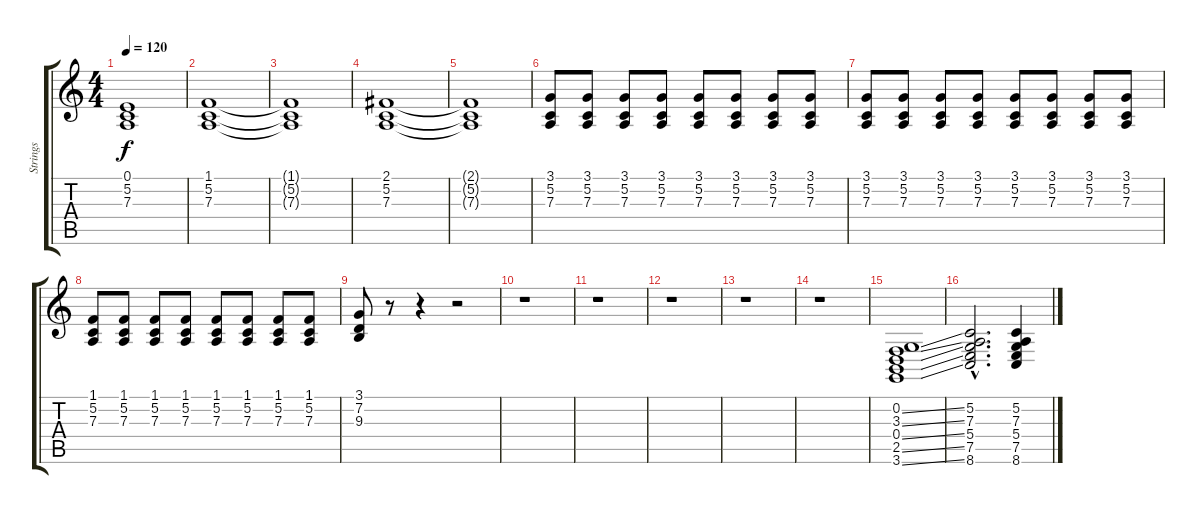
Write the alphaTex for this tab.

\track ("Strings" "Strings") {instrument violin}
\staff {score tabs}
\tuning (E4 G3 D3 D3 A2 E2) {hide}
\ts (4 4)
\tempo 120
\clef g2
\ks c
(0.1{t} 5.2{t} 7.3{t}).1{dy f} |
(1.1 5.2 7.3).1 |
(1.1{t} 5.2{t} 7.3{t}).1 |
(2.1 5.2 7.3).1 |
(2.1{t} 5.2{t} 7.3{t}).1 |
(3.1 5.2 7.3).8 (3.1 5.2 7.3).8 (3.1 5.2 7.3).8 (3.1 5.2 7.3).8 (3.1 5.2 7.3).8 (3.1 5.2 7.3).8 (3.1 5.2 7.3).8 (3.1 5.2 7.3).8 |
(3.1 5.2 7.3).8 (3.1 5.2 7.3).8 (3.1 5.2 7.3).8 (3.1 5.2 7.3).8 (3.1 5.2 7.3).8 (3.1 5.2 7.3).8 (3.1 5.2 7.3).8 (3.1 5.2 7.3).8 |
(1.1 5.2 7.3).8 (1.1 5.2 7.3).8 (1.1 5.2 7.3).8 (1.1 5.2 7.3).8 (1.1 5.2 7.3).8 (1.1 5.2 7.3).8 (1.1 5.2 7.3).8 (1.1 5.2 7.3).8 |
(3.1 7.2 9.3).8 r.8 r.4 r.2 |
r.1 |
r.1 |
r.1 |
r.1 |
r.1 |
(0.2{ss} 3.3{ss} 0.4{ss} 2.5{ss} 3.6{ss}).1 |
(5.2{hac} 7.3{hac} 5.4{hac} 7.5{hac} 8.6{hac}).2{d} (5.2{ss} 7.3{ss} 5.4{ss} 7.5{ss} 8.6{ss}).4
